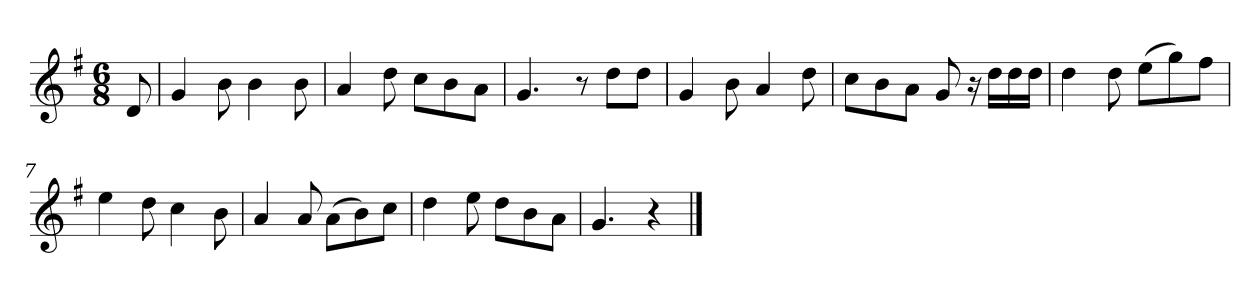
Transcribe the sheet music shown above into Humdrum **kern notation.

**kern
*part1
*staff1
*k[f#]
*M6/8
*MM120
=
8d
=1
4g
8b
4b
8b
=2
4a
8dd
8ccL
8b
8aJ
=3
4.g
8r
8ddL
8ddJ
=4
4g
8b
4a
8dd
=5
8ccL
8b
8aJ
8g
16r
16ddLL
16dd
16ddJJ
=6
4dd
8dd
(8eeL
8gg)
8ff#J
=7
4ee
8dd
4cc
8b
=8
4a
8a
(8aL
8b)
8ccJ
=9
4dd
8ee
8ddL
8b
8aJ
=10
4.g
4r
==
*-
